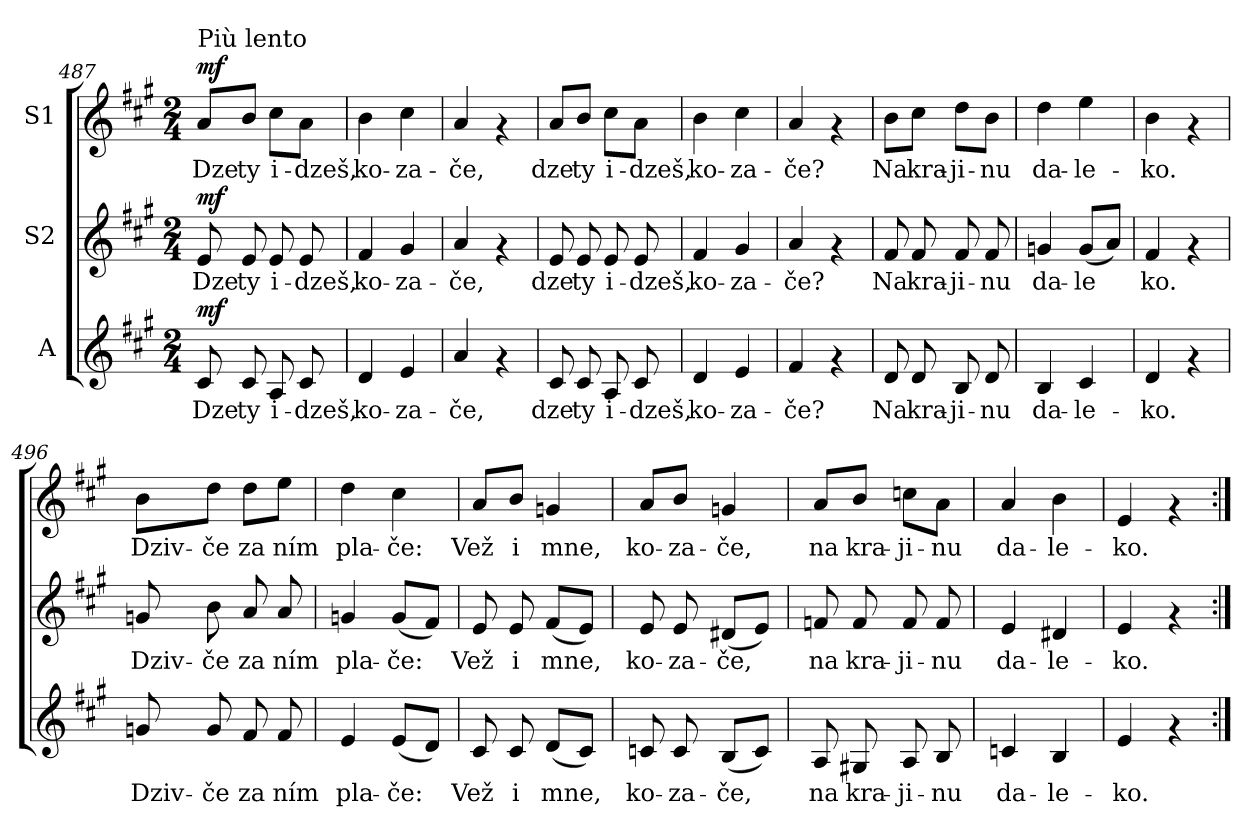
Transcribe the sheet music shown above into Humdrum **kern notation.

**kern	**text	**dynam	**kern	**text	**dynam	**kern	**text	**dynam
*part3	*part3	*part3	*part2	*part2	*part2	*part1	*part1	*part1
*staff3	*staff3	*staff3	*staff2	*staff2	*staff2	*staff1	*staff1	*staff1
*I"A	*	*	*I"S2	*	*	*I"S1	*	*
!!LO:PB:g=z
*clefG2	*	*	*clefG2	*	*	*clefG2	*	*
*k[f#c#g#]	*	*	*k[f#c#g#]	*	*	*k[f#c#g#]	*	*
*A:	*	*	*A:	*	*	*A:	*	*
*M2/4	*	*	*M2/4	*	*	*M2/4	*	*
=487	=487	=487	=487	=487	=487	=487	=487	=487
!	!	!	!	!	!	!LO:TX:a:t=Più lento	!	!
!	!LO:LY:b:rj	!LO:DY:a	!	!LO:LY:b:rj	!LO:DY:a	!	!LO:LY:b:rj	!LO:DY:a
8c#/	Dze	mf	8e/	Dze	mf	8a/L	Dze	mf
!	!LO:LY:b:rj	!	!	!LO:LY:b:rj	!	!	!LO:LY:b:rj	!
8c#/	ty	.	8e/	ty	.	8b/J	ty	.
!	!LO:LY:b:rj	!	!	!LO:LY:b:rj	!	!	!LO:LY:b:rj	!
8A/	i-	.	8e/	i-	.	8cc#\L	i-	.
!	!LO:LY:b:rj	!	!	!LO:LY:b:rj	!	!	!LO:LY:b:rj	!
8c#/	-dzeš,	.	8e/	-dzeš,	.	8a\J	-dzeš,	.
=488	=488	=488	=488	=488	=488	=488	=488	=488
!	!LO:LY:b:rj	!	!	!LO:LY:b:rj	!	!	!LO:LY:b:rj	!
4d/	ko-	.	4f#/	ko-	.	4b\	ko-	.
!	!LO:LY:b:rj	!	!	!LO:LY:b:rj	!	!	!LO:LY:b:rj	!
4e/	-za-	.	4g#/	-za-	.	4cc#\	-za-	.
=489	=489	=489	=489	=489	=489	=489	=489	=489
!	!LO:LY:b:rj	!	!	!LO:LY:b:rj	!	!	!LO:LY:b:rj	!
4a/	-če,	.	4a/	-če,	.	4a/	-če,	.
4rf	.	.	4rf	.	.	4rf	.	.
=490	=490	=490	=490	=490	=490	=490	=490	=490
!	!LO:LY:b:rj	!	!	!LO:LY:b:rj	!	!	!LO:LY:b:rj	!
8c#/	dze	.	8e/	dze	.	8a/L	dze	.
!	!LO:LY:b:rj	!	!	!LO:LY:b:rj	!	!	!LO:LY:b:rj	!
8c#/	ty	.	8e/	ty	.	8b/J	ty	.
!	!LO:LY:b:rj	!	!	!LO:LY:b:rj	!	!	!LO:LY:b:rj	!
8A/	i-	.	8e/	i-	.	8cc#\L	i-	.
!	!LO:LY:b:rj	!	!	!LO:LY:b:rj	!	!	!LO:LY:b:rj	!
8c#/	-dzeš,	.	8e/	-dzeš,	.	8a\J	-dzeš,	.
=491	=491	=491	=491	=491	=491	=491	=491	=491
!	!LO:LY:b:rj	!	!	!LO:LY:b:rj	!	!	!LO:LY:b:rj	!
4d/	ko-	.	4f#/	ko-	.	4b\	ko-	.
!	!LO:LY:b:rj	!	!	!LO:LY:b:rj	!	!	!LO:LY:b:rj	!
4e/	-za-	.	4g#/	-za-	.	4cc#\	-za-	.
=492	=492	=492	=492	=492	=492	=492	=492	=492
!	!LO:LY:b:rj	!	!	!LO:LY:b:rj	!	!	!LO:LY:b:rj	!
4f#/	-če?	.	4a/	-če?	.	4a/	-če?	.
4rf	.	.	4rf	.	.	4rf	.	.
!!LO:LB:g=z
=493	=493	=493	=493	=493	=493	=493	=493	=493
!	!LO:LY:b:rj	!	!	!LO:LY:b:rj	!	!	!LO:LY:b:rj	!
8d/	Na	.	8f#/	Na	.	8b\L	Na	.
!	!LO:LY:b:rj	!	!	!LO:LY:b:rj	!	!	!LO:LY:b:rj	!
8d/	kra-	.	8f#/	kra-	.	8cc#\J	kra-	.
!	!LO:LY:b:rj	!	!	!LO:LY:b:rj	!	!	!LO:LY:b:rj	!
8B/	-ji-	.	8f#/	-ji-	.	8dd\L	-ji-	.
!	!LO:LY:b:rj	!	!	!LO:LY:b:rj	!	!	!LO:LY:b:rj	!
8d/	-nu	.	8f#/	-nu	.	8b\J	-nu	.
=494	=494	=494	=494	=494	=494	=494	=494	=494
!	!LO:LY:b:rj	!	!	!LO:LY:b:rj	!	!	!LO:LY:b:rj	!
4B/	da-	.	4gn/	da-	.	4dd\	da-	.
!	!LO:LY:b:rj	!	!	!LO:LY:b:rj	!	!	!LO:LY:b:rj	!
4c#/	-le-	.	(<8g/L	-le-	.	4ee\	-le-	.
!	!	!	!	!LO:LY:b:rj	!	!	!	!
.	.	.	8a/J)	-	.	.	.	.
=495	=495	=495	=495	=495	=495	=495	=495	=495
!	!LO:LY:b:rj	!	!	!LO:LY:b:rj	!	!	!LO:LY:b:rj	!
4d/	-ko.	.	4f#/	ko.	.	4b\	-ko.	.
4rf	.	.	4rf	.	.	4rf	.	.
=496	=496	=496	=496	=496	=496	=496	=496	=496
!	!LO:LY:b:rj	!	!	!LO:LY:b:rj	!	!	!LO:LY:b:rj	!
8gn/	Dziv-	.	8gn/	Dziv-	.	8b\L	Dziv-	.
!	!LO:LY:b:rj	!	!	!LO:LY:b:rj	!	!	!LO:LY:b:rj	!
8g/	-če	.	8b\	-če	.	8dd\J	-če	.
!	!LO:LY:b:rj	!	!	!LO:LY:b:rj	!	!	!LO:LY:b:rj	!
8f#/	za	.	8a/	za	.	8dd\L	za	.
!	!LO:LY:b:rj	!	!	!LO:LY:b:rj	!	!	!LO:LY:b:rj	!
8f#/	ním	.	8a/	ním	.	8ee\J	ním	.
=497	=497	=497	=497	=497	=497	=497	=497	=497
!	!LO:LY:b:rj	!	!	!LO:LY:b:rj	!	!	!LO:LY:b:rj	!
4e/	pla-	.	4gn/	pla-	.	4dd\	pla-	.
!	!LO:LY:b:rj	!	!	!LO:LY:b:rj	!	!	!LO:LY:b:rj	!
(<8e/L	-če:	.	(<8g/L	-če:	.	4cc#\	-če:	.
!	!LO:LY:b:rj	!	!	!LO:LY:b:rj	!	!	!	!
8d/J)	.	.	8f#/J)	.	.	.	.	.
=498	=498	=498	=498	=498	=498	=498	=498	=498
!	!LO:LY:b:rj	!	!	!LO:LY:b:rj	!	!	!LO:LY:b:rj	!
8c#/	Vež	.	8e/	Vež	.	8a/L	Vež	.
!	!LO:LY:b:rj	!	!	!LO:LY:b:rj	!	!	!LO:LY:b:rj	!
8c#/	i	.	8e/	i	.	8b/J	i	.
!	!LO:LY:b:rj	!	!	!LO:LY:b:rj	!	!	!LO:LY:b:rj	!
(<8d/L	mne,	.	(<8f#/L	mne,	.	4gn/	mne,	.
!	!LO:LY:b:rj	!	!	!LO:LY:b:rj	!	!	!	!
8c#/J)	.	.	8e/J)	.	.	.	.	.
!!LO:LB:g=z
=499	=499	=499	=499	=499	=499	=499	=499	=499
!	!LO:LY:b:rj	!	!	!LO:LY:b:rj	!	!	!LO:LY:b:rj	!
8cn/	ko-	.	8e/	ko-	.	8a/L	ko-	.
!	!LO:LY:b:rj	!	!	!LO:LY:b:rj	!	!	!LO:LY:b:rj	!
8c/	-za-	.	8e/	-za-	.	8b/J	-za-	.
!	!LO:LY:b:rj	!	!	!LO:LY:b:rj	!	!	!LO:LY:b:rj	!
(<8B/L	-če,	.	(<8d#X/L	-če,	.	4gn/	-če,	.
!	!LO:LY:b:rj	!	!	!LO:LY:b:rj	!	!	!	!
8c/J)	.	.	8e/J)	.	.	.	.	.
=500	=500	=500	=500	=500	=500	=500	=500	=500
!	!LO:LY:b:rj	!	!	!LO:LY:b:rj	!	!	!LO:LY:b:rj	!
8A/	na	.	8fn/	na	.	8a/L	na	.
!	!LO:LY:b:rj	!	!	!LO:LY:b:rj	!	!	!LO:LY:b:rj	!
8G#X/	kra-	.	8f/	kra-	.	8b/J	kra-	.
!	!LO:LY:b:rj	!	!	!LO:LY:b:rj	!	!	!LO:LY:b:rj	!
8A/	-ji-	.	8f/	-ji-	.	8ccn\L	-ji-	.
!	!LO:LY:b:rj	!	!	!LO:LY:b:rj	!	!	!LO:LY:b:rj	!
8B/	-nu	.	8f/	-nu	.	8a\J	-nu	.
=501	=501	=501	=501	=501	=501	=501	=501	=501
!	!LO:LY:b:rj	!	!	!LO:LY:b:rj	!	!	!LO:LY:b:rj	!
4cn/	da-	.	4e/	da-	.	4a/	da-	.
!	!LO:LY:b:rj	!	!	!LO:LY:b:rj	!	!	!LO:LY:b:rj	!
4B/	-le-	.	4d#X/	-le-	.	4b\	-le-	.
=502	=502	=502	=502	=502	=502	=502	=502	=502
!	!LO:LY:b:rj	!	!	!LO:LY:b:rj	!	!	!LO:LY:b:rj	!
4e/	-ko.	.	4e/	-ko.	.	4e/	-ko.	.
4rf	.	.	4rf	.	.	4rf	.	.
=:|!	=:|!	=:|!	=:|!	=:|!	=:|!	=:|!	=:|!	=:|!
*-	*-	*-	*-	*-	*-	*-	*-	*-
